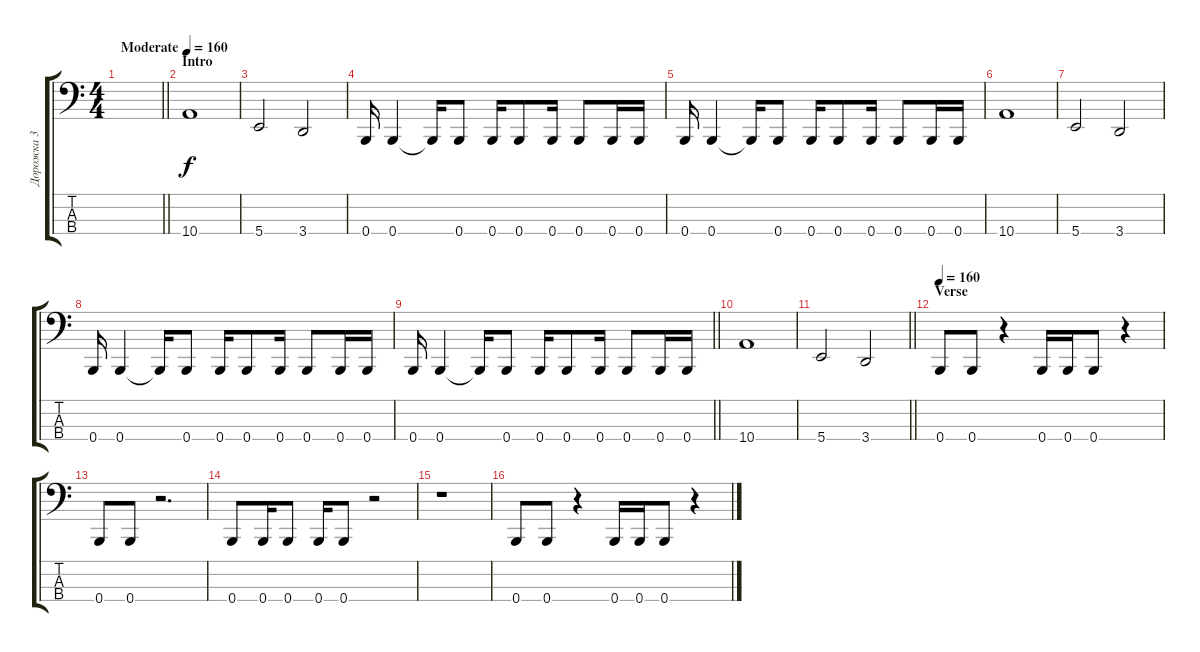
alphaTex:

\track ("Дорожка 3" "Дорожка 3") {instrument electricbassfinger}
\staff {score tabs}
\tuning (E2 B1 Gb1 B0) {hide}
\ts (4 4)
\tempo (160 "Moderate")
\clef f4
\barLineRight lightlight
\ks c
|
\section ("" "Intro")
10.4.1 |
5.4.2 3.4.2 |
0.4.16 0.4.4 0.4{t}.16 0.4.8 0.4.16 0.4.8 0.4.16 0.4.8 0.4.16 0.4.16 |
0.4.16 0.4.4 0.4{t}.16 0.4.8 0.4.16 0.4.8 0.4.16 0.4.8 0.4.16 0.4.16 |
10.4.1 |
5.4.2 3.4.2 |
0.4.16 0.4.4 0.4{t}.16 0.4.8 0.4.16 0.4.8 0.4.16 0.4.8 0.4.16 0.4.16 |
\barLineRight lightlight
0.4.16 0.4.4 0.4{t}.16 0.4.8 0.4.16 0.4.8 0.4.16 0.4.8 0.4.16 0.4.16 |
10.4.1 |
\barLineRight lightlight
5.4.2 3.4.2 |
\section ("" "Verse")
\tempo 160
0.4.8 0.4.8 r.4 0.4.16 0.4.16 0.4.8 r.4 |
0.4.8 0.4.8 r.2{d} |
0.4.8 0.4.16 0.4.8 0.4.16 0.4.8 r.2 |
r.1 |
0.4.8 0.4.8 r.4 0.4.16 0.4.16 0.4.8 r.4
